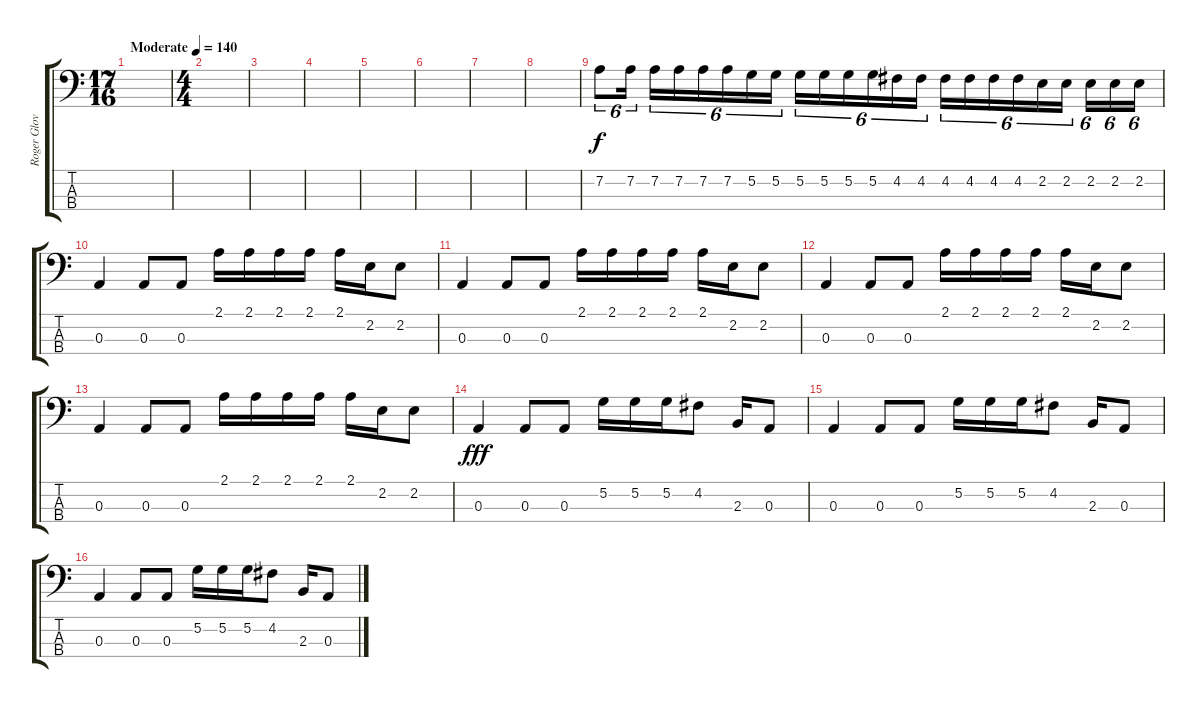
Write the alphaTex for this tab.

\track ("Roger Glover" "Roger Glov") {instrument electricbasspick}
\staff {score tabs}
\tuning (G2 D2 A1 E1) {hide}
\ts (17 16)
\tempo (140 "Moderate")
\clef f4
\ks c
|
\ts (4 4)
|
|
|
|
|
|
|
7.2.8{tu (6 4)} 7.2.16{tu (6 4) beam splitsecondary} 7.2.16{tu (6 4)} 7.2.16{tu (6 4)} 7.2.16{tu (6 4)} 7.2.16{tu (6 4)} 5.2.16{tu (6 4)} 5.2.16{tu (6 4) beam splitsecondary} 5.2.16{tu (6 4)} 5.2.16{tu (6 4)} 5.2.16{tu (6 4)} 5.2.16{tu (6 4)} 4.2.16{tu (6 4)} 4.2.16{tu (6 4) beam splitsecondary} 4.2.16{tu (6 4)} 4.2.16{tu (6 4)} 4.2.16{tu (6 4)} 4.2.16{tu (6 4)} 2.2.16{tu (6 4)} 2.2.16{tu (6 4) beam splitsecondary} 2.2.16{tu (6 4)} 2.2.16{tu (6 4)} 2.2.16{tu (6 4)} |
0.3.4{dy f} 0.3.8 0.3.8 2.1.16 2.1.16 2.1.16 2.1.16 2.1.16 2.2.16 2.2.8 |
0.3.4 0.3.8 0.3.8 2.1.16 2.1.16 2.1.16 2.1.16 2.1.16 2.2.16 2.2.8 |
0.3.4 0.3.8 0.3.8 2.1.16 2.1.16 2.1.16 2.1.16 2.1.16 2.2.16 2.2.8 |
0.3.4 0.3.8 0.3.8 2.1.16 2.1.16 2.1.16 2.1.16 2.1.16 2.2.16 2.2.8 |
0.3.4{dy fff} 0.3.8 0.3.8 5.2.16 5.2.16 5.2.16 4.2.8 2.3.16 0.3.8 |
0.3.4 0.3.8 0.3.8 5.2.16 5.2.16 5.2.16 4.2.8 2.3.16 0.3.8 |
0.3.4 0.3.8 0.3.8 5.2.16 5.2.16 5.2.16 4.2.8 2.3.16 0.3.8
